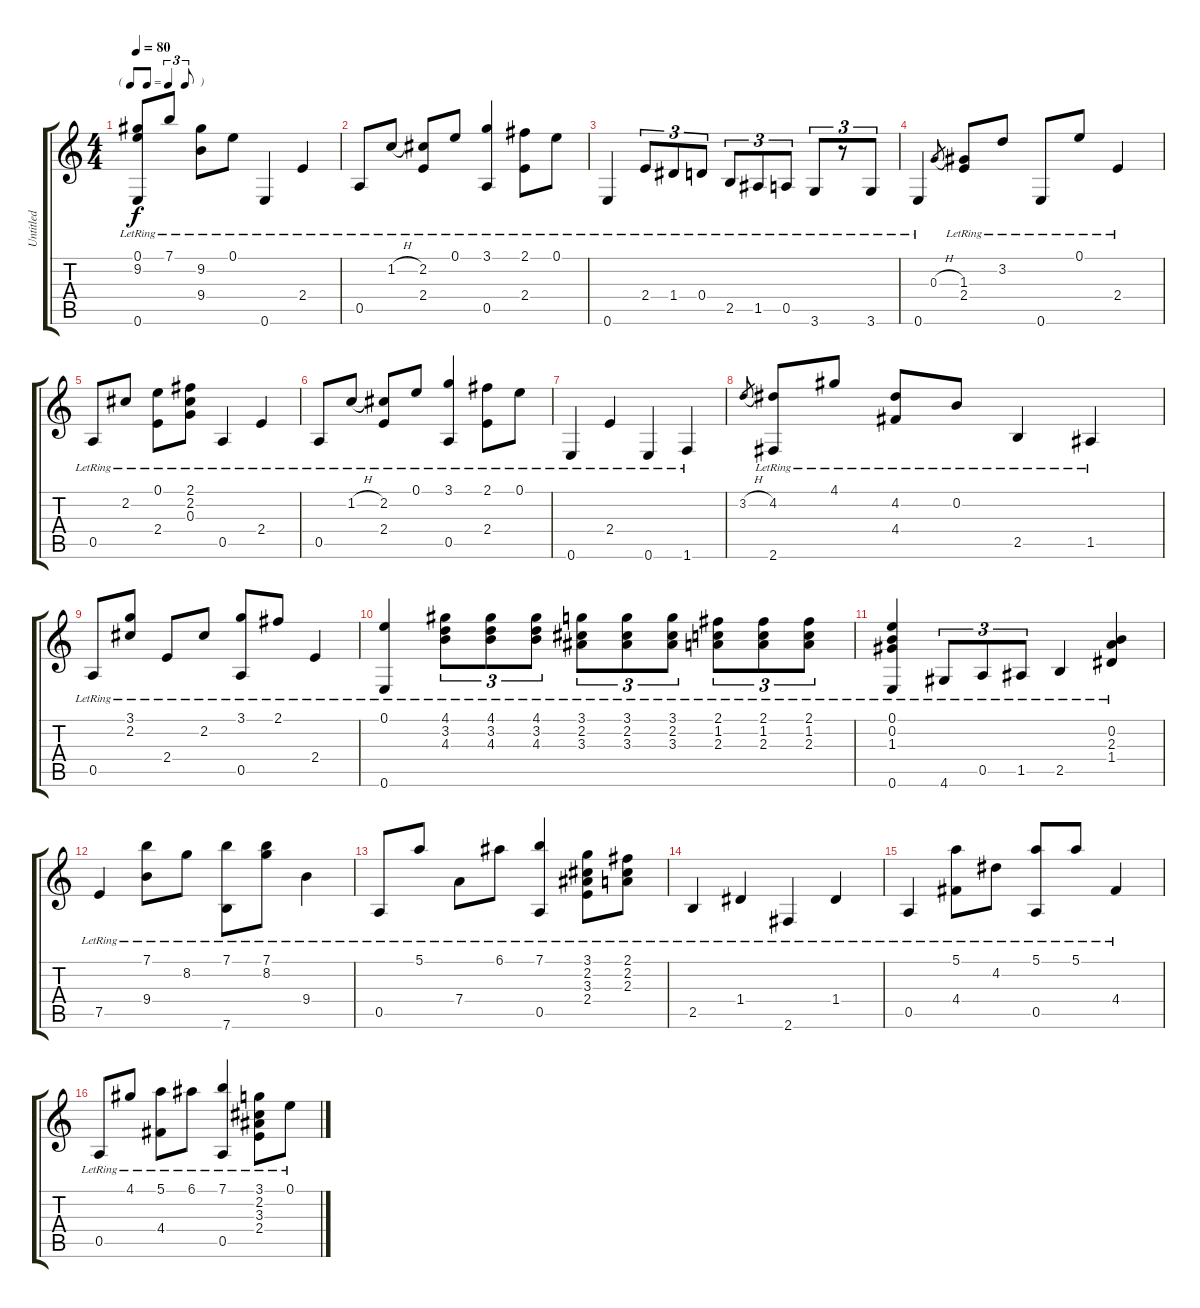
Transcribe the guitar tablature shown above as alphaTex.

\track ("Untitled" "Untitled") {instrument acousticguitarsteel}
\staff {score tabs}
\tuning (E4 B3 G3 D3 A2 E2) {hide}
\ts (4 4)
\tf triplet8th
\tempo 80
\clef g2
\ks c
(0.1{lr} 9.2{lr} 0.6{lr}).8{dy f instrument acousticguitarsteel} 7.1{lr}.8 (9.2{lr} 9.4{lr}).8 0.1{lr}.8 0.6{lr}.4 2.4{lr}.4 |
0.5{lr}.8 1.2{h lr}.8 (2.2{lr} 2.4{lr}).8 0.1{lr}.8 (3.1{lr} 0.5{lr}).4 (2.1{lr} 2.4{lr}).8 0.1{lr}.8 |
0.6{lr}.4 2.4{lr}.8{tu (3 2)} 1.4{lr}.8{tu (3 2)} 0.4{lr}.8{tu (3 2)} 2.5{lr}.8{tu (3 2)} 1.5{lr}.8{tu (3 2)} 0.5{lr}.8{tu (3 2)} 3.6{lr}.8{tu (3 2)} r.8{tu (3 2)} 3.6{lr}.8{tu (3 2)} |
0.6{lr}.4 0.3{h}.8{gr} (1.3{lr} 2.4{lr}).8 3.2{lr}.8 0.6{lr}.8 0.1{lr}.8 2.4{lr}.4 |
0.5{lr}.8 2.2{lr}.8 (0.1{lr} 2.4{lr}).8 (2.1{lr} 2.2{lr} 0.3{lr}).8 0.5{lr}.4 2.4{lr}.4 |
0.5{lr}.8 1.2{h lr}.8 (2.2{lr} 2.4{lr}).8 0.1{lr}.8 (3.1{lr} 0.5{lr}).4 (2.1{lr} 2.4{lr}).8 0.1{lr}.8 |
0.6{lr}.4 2.4{lr}.4 0.6{lr}.4 1.6{lr}.4 |
3.2{h}.8{gr} (4.2{lr} 2.6{lr}).8 4.1{lr}.8 (4.2{lr} 4.4{lr}).8 0.2{lr}.8 2.5{lr}.4 1.5{lr}.4 |
0.5{lr}.8 (3.1{lr} 2.2{lr}).8 2.4{lr}.8 2.2{lr}.8 (3.1{lr} 0.5{lr}).8 2.1{lr}.8 2.4{lr}.4 |
(0.1{lr} 0.6{lr}).4 (4.1{lr} 3.2{lr} 4.3{lr}).8{tu (3 2)} (4.1{lr} 3.2{lr} 4.3{lr}).8{tu (3 2)} (4.1{lr} 3.2{lr} 4.3{lr}).8{tu (3 2)} (3.1{lr} 2.2{lr} 3.3{lr}).8{tu (3 2)} (3.1{lr} 2.2{lr} 3.3{lr}).8{tu (3 2)} (3.1{lr} 2.2{lr} 3.3{lr}).8{tu (3 2)} (2.1{lr} 1.2{lr} 2.3{lr}).8{tu (3 2)} (2.1{lr} 1.2{lr} 2.3{lr}).8{tu (3 2)} (2.1{lr} 1.2{lr} 2.3{lr}).8{tu (3 2)} |
(0.1{lr} 0.2{lr} 1.3{lr} 0.6{lr}).4 4.6{lr}.8{tu (3 2)} 0.5{lr}.8{tu (3 2)} 1.5{lr}.8{tu (3 2)} 2.5{lr}.4 (0.2{lr} 2.3{lr} 1.4{lr}).4 |
7.5{lr}.4 (7.1{lr} 9.4{lr}).8 8.2{lr}.8 (7.1{lr} 7.6{lr}).8 (7.1{lr} 8.2{lr}).8 9.4{lr}.4 |
0.5{lr}.8 5.1{lr}.8 7.4{lr}.8 6.1{lr}.8 (7.1{lr} 0.5{lr}).4 (3.1{lr} 2.2{lr} 3.3{lr} 2.4{lr}).8 (2.1{lr} 2.2{lr} 2.3{lr}).8 |
2.5{lr}.4 1.4{lr}.4 2.6{lr}.4 1.4{lr}.4 |
0.5{lr}.4 (5.1{lr} 4.4{lr}).8 4.2{lr}.8 (5.1{lr} 0.5{lr}).8 5.1{lr}.8 4.4{lr}.4 |
0.5{lr}.8 4.1{lr}.8 (5.1{lr} 4.4{lr}).8 6.1{lr}.8 (7.1{lr} 0.5{lr}).4 (3.1{lr} 2.2{lr} 3.3{lr} 2.4{lr}).8 0.1{lr}.8
